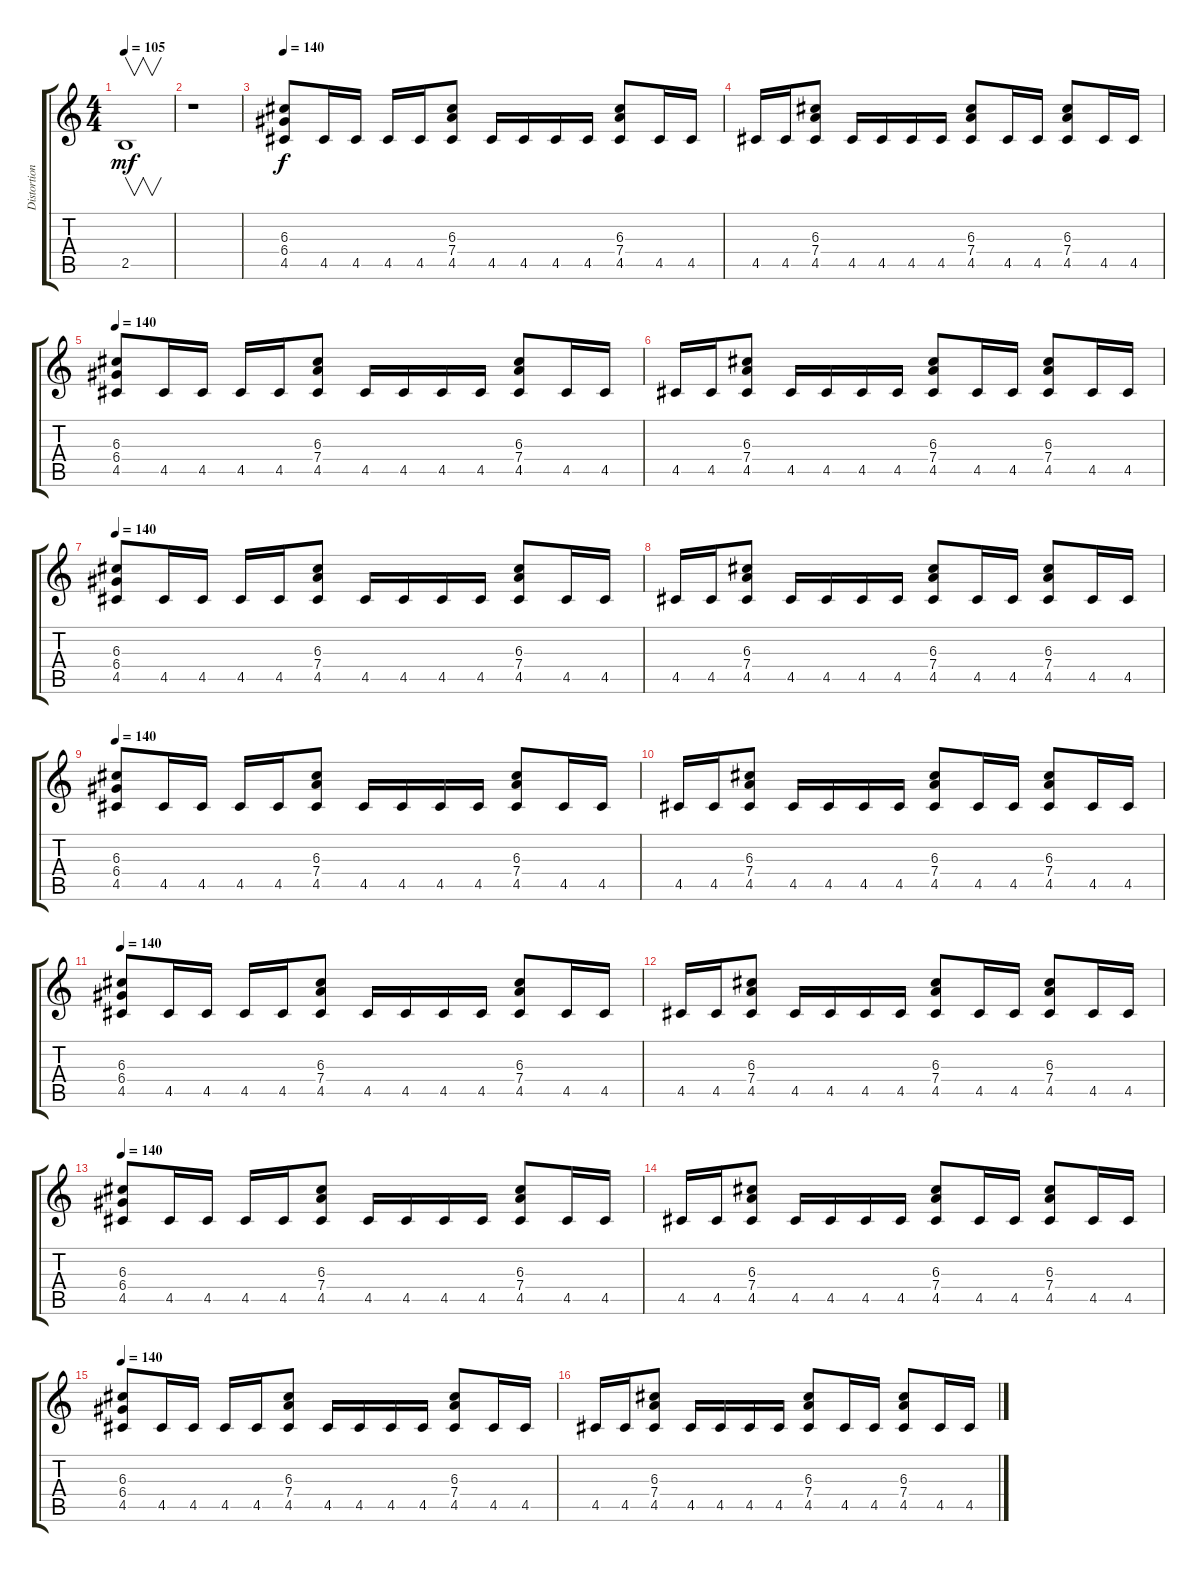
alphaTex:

\track ("Distortion I (ritim)" "Distortion") {instrument distortionguitar}
\staff {score tabs}
\tuning (E4 B3 G3 D3 A2 E2) {hide}
\ts (4 4)
\tempo 105
\clef g2
\ks c
2.5.1{v dy mf} |
r.1 |
\tempo 140
(6.3 6.4 4.5).8{dy f} 4.5.16 4.5.16 4.5.16 4.5.16 (6.3 7.4 4.5).8 4.5.16 4.5.16 4.5.16 4.5.16 (6.3 7.4 4.5).8 4.5.16 4.5.16 |
4.5.16 4.5.16 (6.3 7.4 4.5).8 4.5.16 4.5.16 4.5.16 4.5.16 (6.3 7.4 4.5).8 4.5.16 4.5.16 (6.3 7.4 4.5).8 4.5.16 4.5.16 |
\tempo 140
(6.3 6.4 4.5).8 4.5.16 4.5.16 4.5.16 4.5.16 (6.3 7.4 4.5).8 4.5.16 4.5.16 4.5.16 4.5.16 (6.3 7.4 4.5).8 4.5.16 4.5.16 |
4.5.16 4.5.16 (6.3 7.4 4.5).8 4.5.16 4.5.16 4.5.16 4.5.16 (6.3 7.4 4.5).8 4.5.16 4.5.16 (6.3 7.4 4.5).8 4.5.16 4.5.16 |
\tempo 140
(6.3 6.4 4.5).8 4.5.16 4.5.16 4.5.16 4.5.16 (6.3 7.4 4.5).8 4.5.16 4.5.16 4.5.16 4.5.16 (6.3 7.4 4.5).8 4.5.16 4.5.16 |
4.5.16 4.5.16 (6.3 7.4 4.5).8 4.5.16 4.5.16 4.5.16 4.5.16 (6.3 7.4 4.5).8 4.5.16 4.5.16 (6.3 7.4 4.5).8 4.5.16 4.5.16 |
\tempo 140
(6.3 6.4 4.5).8 4.5.16 4.5.16 4.5.16 4.5.16 (6.3 7.4 4.5).8 4.5.16 4.5.16 4.5.16 4.5.16 (6.3 7.4 4.5).8 4.5.16 4.5.16 |
4.5.16 4.5.16 (6.3 7.4 4.5).8 4.5.16 4.5.16 4.5.16 4.5.16 (6.3 7.4 4.5).8 4.5.16 4.5.16 (6.3 7.4 4.5).8 4.5.16 4.5.16 |
\tempo 140
(6.3 6.4 4.5).8 4.5.16 4.5.16 4.5.16 4.5.16 (6.3 7.4 4.5).8 4.5.16 4.5.16 4.5.16 4.5.16 (6.3 7.4 4.5).8 4.5.16 4.5.16 |
4.5.16 4.5.16 (6.3 7.4 4.5).8 4.5.16 4.5.16 4.5.16 4.5.16 (6.3 7.4 4.5).8 4.5.16 4.5.16 (6.3 7.4 4.5).8 4.5.16 4.5.16 |
\tempo 140
(6.3 6.4 4.5).8 4.5.16 4.5.16 4.5.16 4.5.16 (6.3 7.4 4.5).8 4.5.16 4.5.16 4.5.16 4.5.16 (6.3 7.4 4.5).8 4.5.16 4.5.16 |
4.5.16 4.5.16 (6.3 7.4 4.5).8 4.5.16 4.5.16 4.5.16 4.5.16 (6.3 7.4 4.5).8 4.5.16 4.5.16 (6.3 7.4 4.5).8 4.5.16 4.5.16 |
\tempo 140
(6.3 6.4 4.5).8 4.5.16 4.5.16 4.5.16 4.5.16 (6.3 7.4 4.5).8 4.5.16 4.5.16 4.5.16 4.5.16 (6.3 7.4 4.5).8 4.5.16 4.5.16 |
4.5.16 4.5.16 (6.3 7.4 4.5).8 4.5.16 4.5.16 4.5.16 4.5.16 (6.3 7.4 4.5).8 4.5.16 4.5.16 (6.3 7.4 4.5).8 4.5.16 4.5.16
